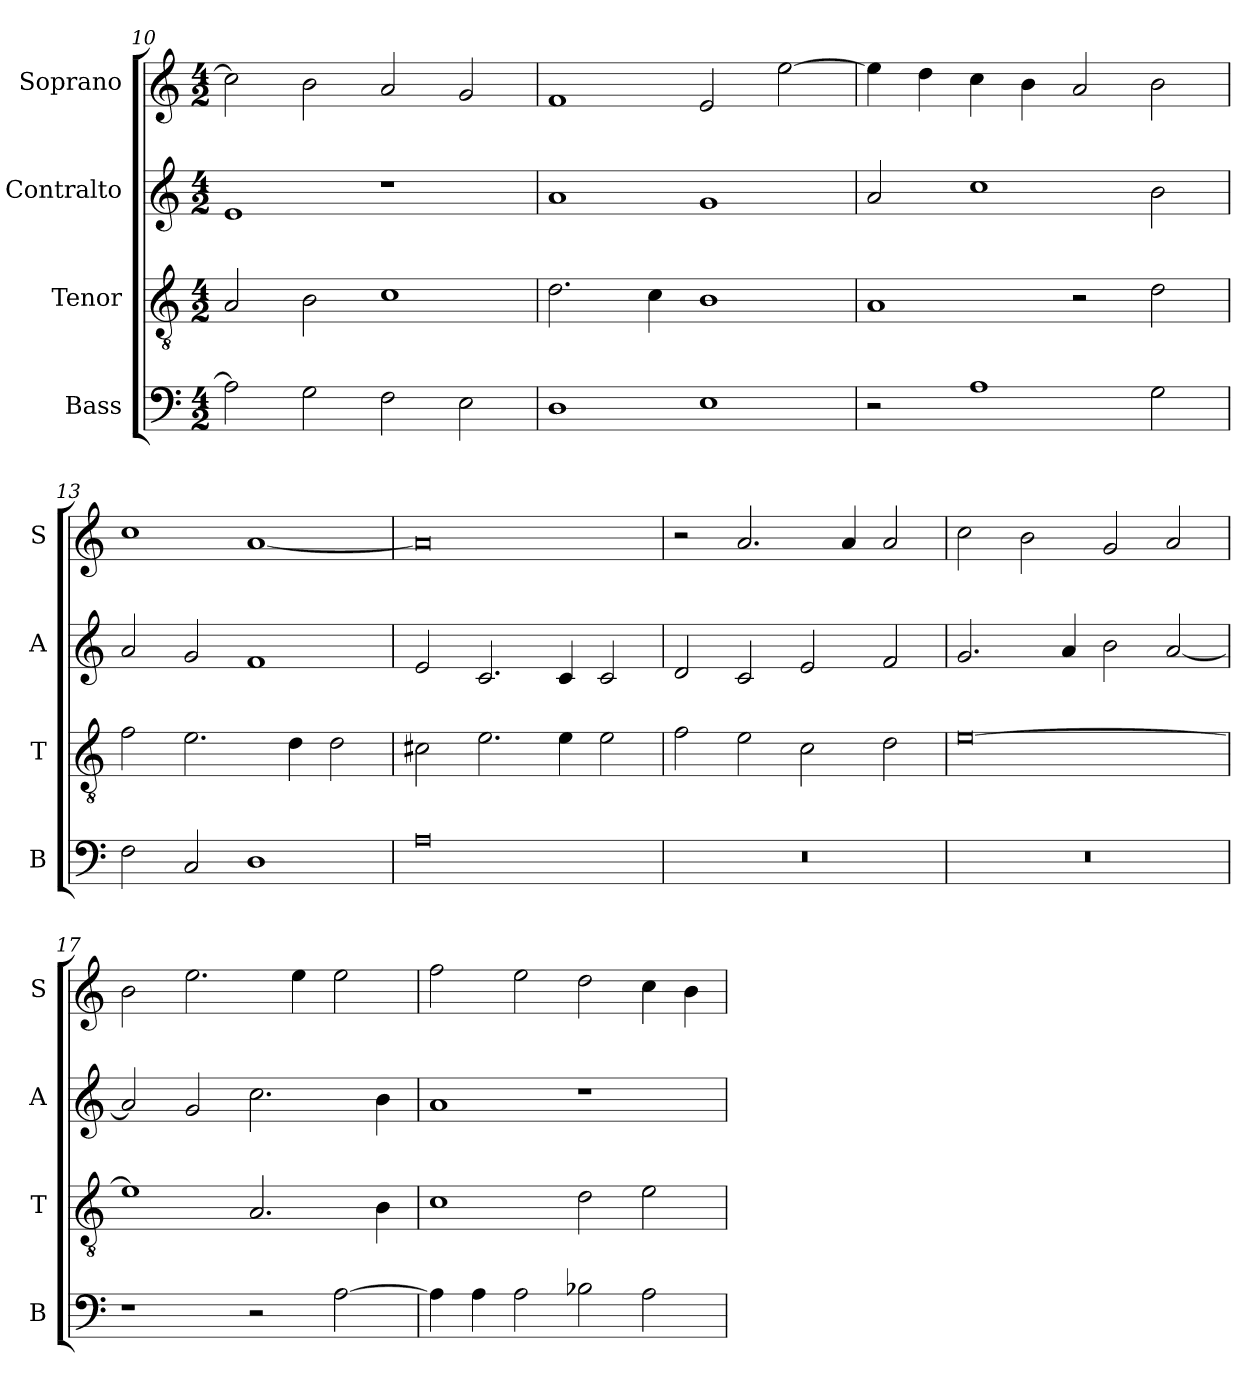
**kern	**kern	**kern	**kern
*part4	*part3	*part2	*part1
*staff4	*staff3	*staff2	*staff1
*I"Bass	*I"Tenor	*I"Contralto	*I"Soprano
*I'B	*I'T	*I'A	*I'S
*clefF4	*clefGv2	*clefG2	*clefG2
*k[]	*k[]	*k[]	*k[]
*A:aeo	*A:aeo	*A:aeo	*A:aeo
*M4/2	*M4/2	*M4/2	*M4/2
=10	=10	=10	=10
2A]	2A	1e	2cc]
2G	2B	.	2b
2F	1c	1r	2a
2E	.	.	2g
=11	=11	=11	=11
1D	2.d	1a	1f
.	4c	.	.
1E	1B	1g	2e
.	.	.	[2ee
=12	=12	=12	=12
2r	1A	2a	4ee]
.	.	.	4dd
1A	.	1cc	4cc
.	.	.	4b
.	2r	.	2a
2G	2d	2b	2b
=13	=13	=13	=13
2F	2f	2a	1cc
2C	2.e	2g	.
1D	.	1f	[1a
.	4d	.	.
.	2d	.	.
=14	=14	=14	=14
0A	2c#X	2e	0a]
.	2.e	2.c	.
.	4e	4c	.
.	2e	2c	.
=15	=15	=15	=15
0r	2f	2d	2r
.	2e	2c	2.a
.	2c	2e	.
.	.	.	4a
.	2d	2f	2a
=16	=16	=16	=16
0r	[0e	2.g	2cc
.	.	.	2b
.	.	4a	.
.	.	2b	2g
.	.	[2a	2a
=17	=17	=17	=17
1r	1e]	2a]	2b
.	.	2g	2.ee
2r	2.A	2.cc	.
.	.	.	4ee
[2A	.	.	2ee
.	4B	4b	.
=18	=18	=18	=18
4A]	1c	1a	2ff
4A	.	.	.
2A	.	.	2ee
2B-X	2d	1r	2dd
2A	2e	.	4cc
.	.	.	4b
=	=	=	=
*-	*-	*-	*-
